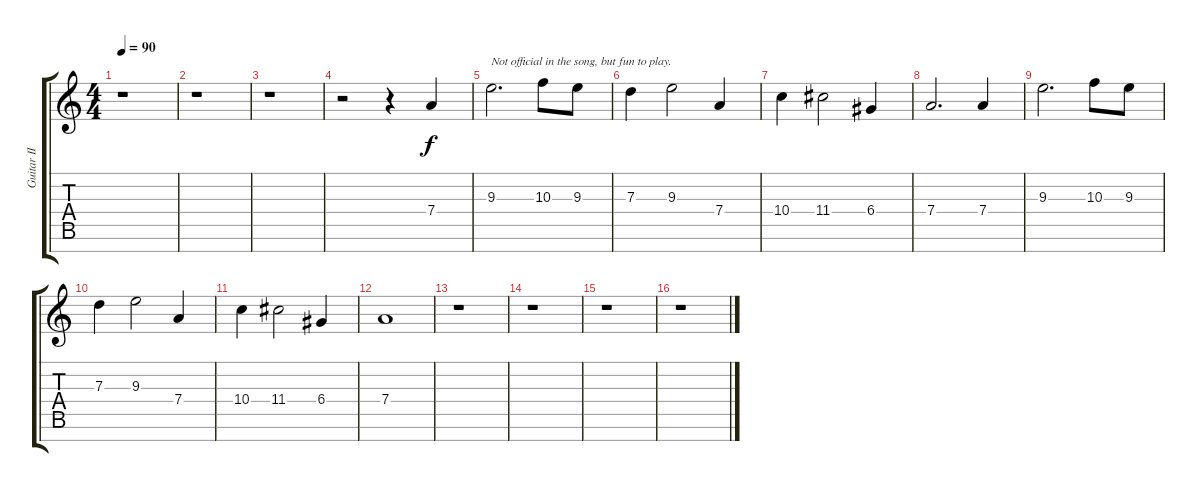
\track ("Guitar II" "Guitar II") {instrument distortionguitar}
\staff {score tabs}
\tuning (E4 B3 G3 D3 A2 E2 B1) {hide}
\ts (4 4)
\tempo 90
\clef g2
\ks c
r.1{dy mf} |
r.1 |
r.1 |
r.2 r.4 7.4.4{dy f} |
9.3.2{d txt "Not official in the song, but fun to play."} 10.3.8 9.3.8 |
7.3.4 9.3.2 7.4.4 |
10.4.4 11.4.2 6.4.4 |
7.4.2{d} 7.4.4 |
9.3.2{d} 10.3.8 9.3.8 |
7.3.4 9.3.2 7.4.4 |
10.4.4 11.4.2 6.4.4 |
7.4.1 |
r.1 |
r.1 |
r.1 |
r.1
